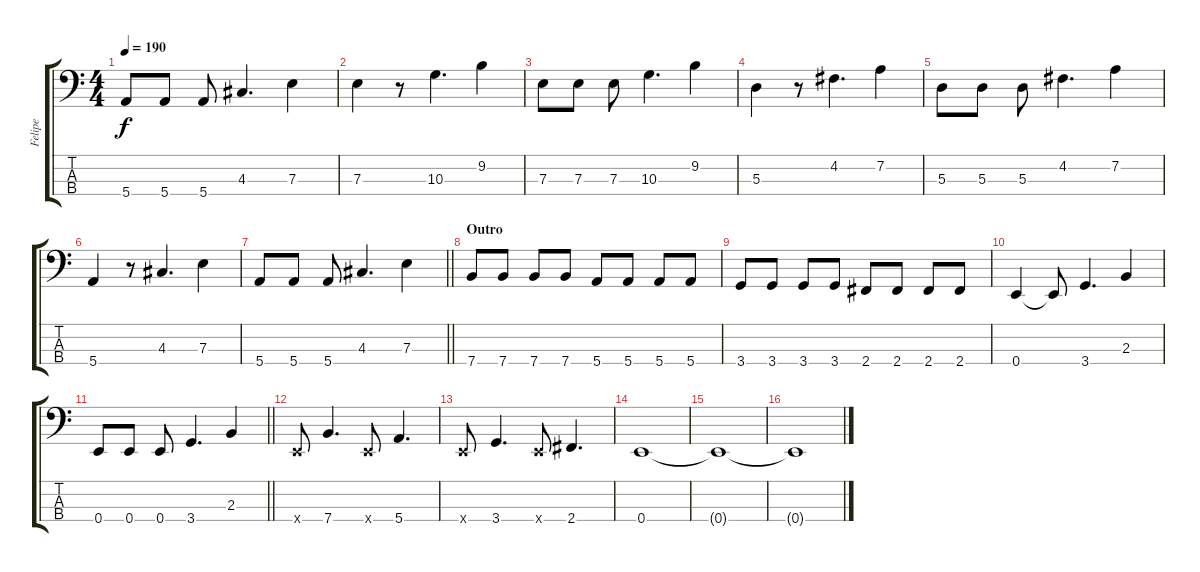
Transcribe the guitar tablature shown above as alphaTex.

\track ("Felipe" "Felipe") {instrument electricbassfinger}
\staff {score tabs}
\tuning (G2 D2 A1 E1) {hide}
\ts (4 4)
\tempo 190
\clef f4
\ks c
5.4.8{dy f} 5.4.8 5.4.8 4.3.4{d} 7.3.4 |
7.3.4 r.8 10.3.4{d} 9.2.4 |
7.3.8 7.3.8 7.3.8 10.3.4{d} 9.2.4 |
5.3.4 r.8 4.2.4{d} 7.2.4 |
5.3.8 5.3.8 5.3.8 4.2.4{d} 7.2.4 |
5.4.4 r.8 4.3.4{d} 7.3.4 |
\barLineRight lightlight
5.4.8 5.4.8 5.4.8 4.3.4{d} 7.3.4 |
\section ("" "Outro")
7.4.8 7.4.8 7.4.8 7.4.8 5.4.8 5.4.8 5.4.8 5.4.8 |
3.4.8 3.4.8 3.4.8 3.4.8 2.4.8 2.4.8 2.4.8 2.4.8 |
0.4.4 0.4{t}.8 3.4.4{d} 2.3.4 |
\barLineRight lightlight
0.4.8 0.4.8 0.4.8 3.4.4{d} 2.3.4 |
0.4{x}.8 7.4.4{d} 0.4{x}.8 5.4.4{d} |
0.4{x}.8 3.4.4{d} 0.4{x}.8 2.4.4{d} |
0.4.1{volume 0} |
0.4{t}.1 |
0.4{t}.1
